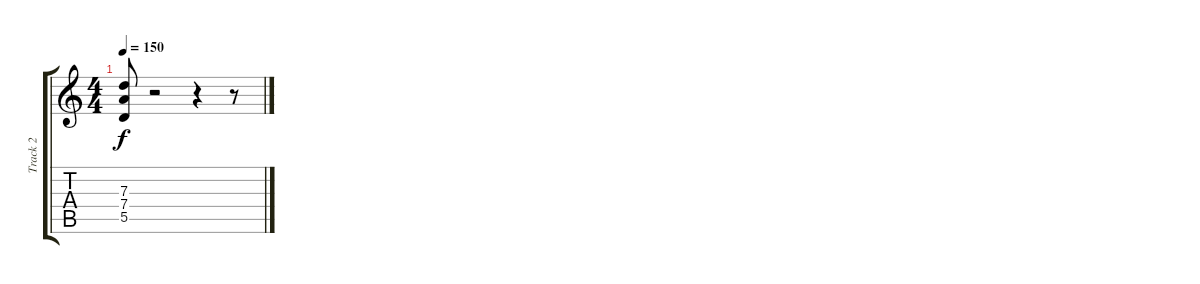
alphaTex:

\track ("Track 2" "Track 2") {instrument distortionguitar}
\staff {score tabs}
\tuning (E4 B3 G3 D3 A2 E2) {hide}
\ts (4 4)
\tempo 150
\clef g2
\ks c
(7.3{t} 7.4{t} 5.5{t}).8{dy f} r.2 r.4 r.8
